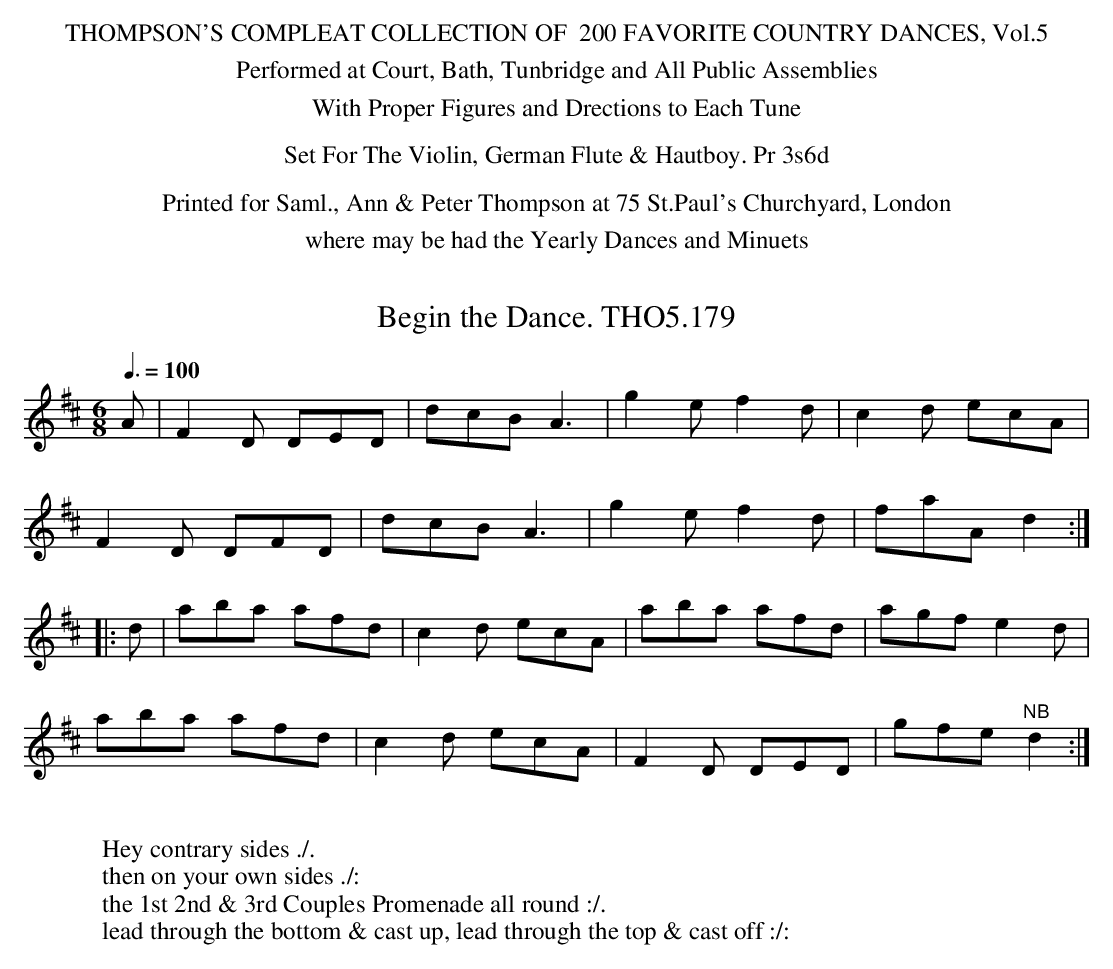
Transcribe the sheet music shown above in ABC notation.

X:1
T:Begin the Dance. THO5.179
M:6/8
L:1/8
Q:3/8=100
K:D
A|F2D DED|dcB A3|g2e f2d|c2d ecA|
F2D DFD|dcB A3|g2e f2d|faA d2:|
|:d|aba afd|c2d ecA|aba afd|agf e2d|
aba afd|c2d ecA|F2D DED|gfe "^NB"d2:|
W:
W:Hey contrary sides ./.
W:then on your own sides ./:
W:the 1st 2nd & 3rd Couples Promenade all round :/.
W:lead through the bottom & cast up, lead through the top & cast off :/:
